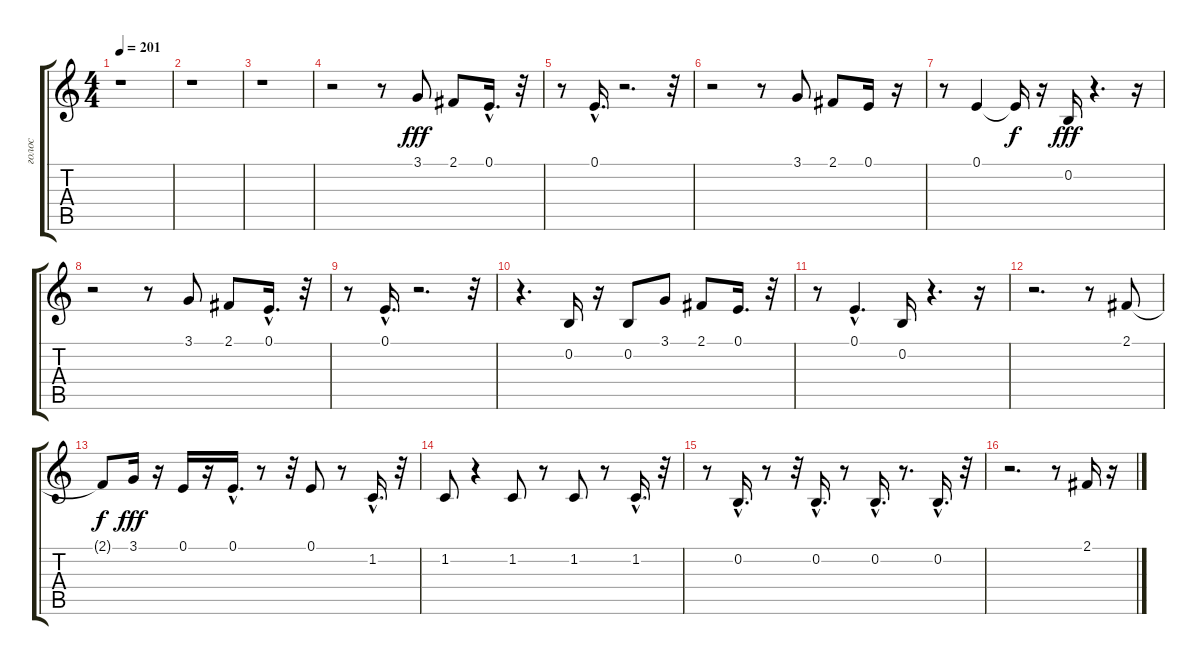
\track ("голос" "голос") {instrument oboe}
\staff {score tabs}
\tuning (E4 B3 G3 D3 A2 E2) {hide}
\ts (4 4)
\tempo 201
\clef g2
\ks c
r.1{dy fff} |
r.1 |
r.1 |
r.2 r.8 3.1.8 2.1.8 0.1{hac}.16{d} r.32 |
r.8 0.1{hac}.16{d} r.2{d} r.32 |
r.2 r.8 3.1.8 2.1.8 0.1.16 r.16 |
r.8 0.1.4 0.1{t}.16{dy f} r.16 0.2.16{dy fff} r.4{d} r.16 |
r.2 r.8 3.1.8 2.1.8 0.1{hac}.16{d} r.32 |
r.8 0.1{hac}.16{d} r.2{d} r.32 |
r.4{d} 0.2.16 r.16 0.2.8 3.1.8 2.1.8 0.1.16{d} r.32 |
r.8 0.1{hac}.4{d} 0.2.16 r.4{d} r.16 |
r.2{d} r.8 2.1.8 |
2.1{t}.8{dy f} 3.1.16{dy fff} r.16 0.1.16 r.16 0.1{hac}.16{d} r.8 r.32 0.1.8 r.8 1.2{hac}.16{d} r.32 |
1.2.8 r.4 1.2.8 r.8 1.2.8 r.8 1.2{hac}.16{d} r.32 |
r.8 0.2{hac}.16{d} r.8 r.32 0.2{hac}.16{d} r.8 0.2{hac}.16{d} r.8{d} 0.2{hac}.16{d} r.32 |
r.2{d} r.8 2.1.16 r.16
